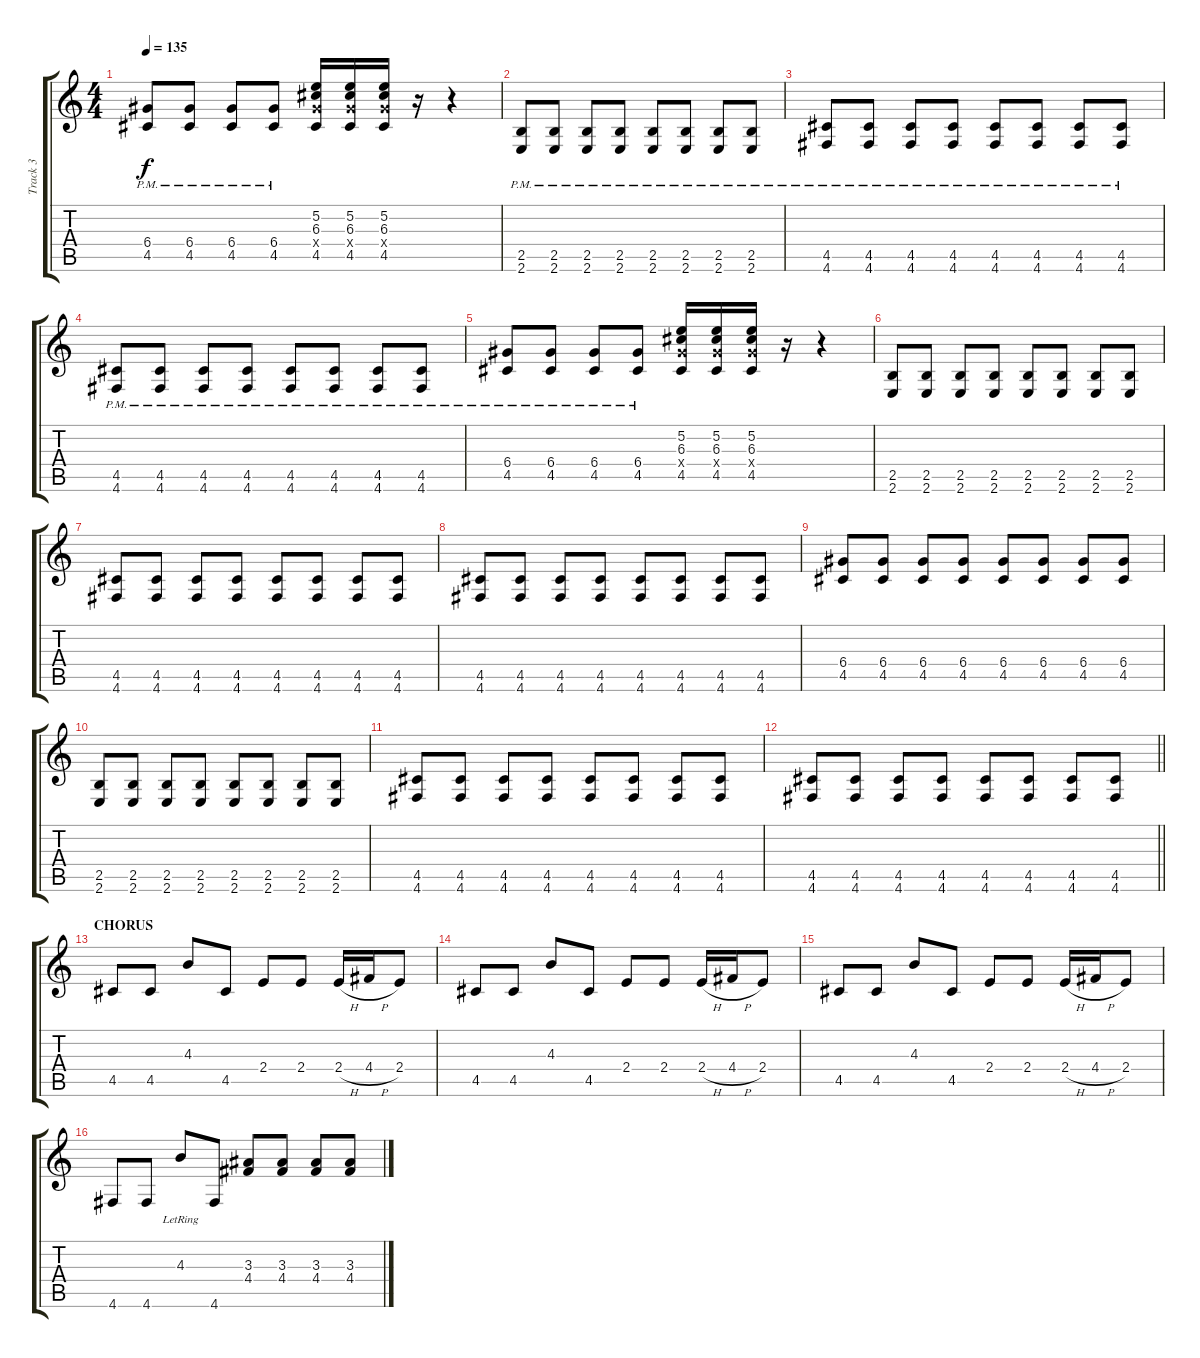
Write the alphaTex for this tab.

\track ("Track 3" "Track 3") {instrument distortionguitar}
\staff {score tabs}
\tuning (E4 B3 G3 D3 A2 D2) {hide}
\ts (4 4)
\tempo 135
\clef g2
\ks c
(6.4{pm} 4.5{pm}).8{dy f} (6.4{pm} 4.5{pm}).8 (6.4{pm} 4.5{pm}).8 (6.4{pm} 4.5{pm}).8 (5.2 6.3 6.4{x} 4.5).16 (5.2 6.3 6.4{x} 4.5).16 (5.2 6.3 6.4{x} 4.5).16 r.16 r.4 |
(2.5{pm} 2.6{pm}).8 (2.5{pm} 2.6{pm}).8 (2.5{pm} 2.6{pm}).8 (2.5{pm} 2.6{pm}).8 (2.5{pm} 2.6{pm}).8 (2.5{pm} 2.6{pm}).8 (2.5{pm} 2.6{pm}).8 (2.5{pm} 2.6{pm}).8 |
(4.5{pm} 4.6{pm}).8 (4.5{pm} 4.6{pm}).8 (4.5{pm} 4.6{pm}).8 (4.5{pm} 4.6{pm}).8 (4.5{pm} 4.6{pm}).8 (4.5{pm} 4.6{pm}).8 (4.5{pm} 4.6{pm}).8 (4.5{pm} 4.6{pm}).8 |
(4.5{pm} 4.6{pm}).8 (4.5{pm} 4.6{pm}).8 (4.5{pm} 4.6{pm}).8 (4.5{pm} 4.6{pm}).8 (4.5{pm} 4.6{pm}).8 (4.5{pm} 4.6{pm}).8 (4.5{pm} 4.6{pm}).8 (4.5{pm} 4.6{pm}).8 |
(6.4{pm} 4.5{pm}).8 (6.4{pm} 4.5{pm}).8 (6.4{pm} 4.5{pm}).8 (6.4{pm} 4.5{pm}).8 (5.2 6.3 6.4{x} 4.5).16 (5.2 6.3 6.4{x} 4.5).16 (5.2 6.3 6.4{x} 4.5).16 r.16 r.4 |
(2.5 2.6).8 (2.5 2.6).8 (2.5 2.6).8 (2.5 2.6).8 (2.5 2.6).8 (2.5 2.6).8 (2.5 2.6).8 (2.5 2.6).8 |
(4.5 4.6).8 (4.5 4.6).8 (4.5 4.6).8 (4.5 4.6).8 (4.5 4.6).8 (4.5 4.6).8 (4.5 4.6).8 (4.5 4.6).8 |
(4.5 4.6).8 (4.5 4.6).8 (4.5 4.6).8 (4.5 4.6).8 (4.5 4.6).8 (4.5 4.6).8 (4.5 4.6).8 (4.5 4.6).8 |
(6.4 4.5).8 (6.4 4.5).8 (6.4 4.5).8 (6.4 4.5).8 (6.4 4.5).8 (6.4 4.5).8 (6.4 4.5).8 (6.4 4.5).8 |
(2.5 2.6).8 (2.5 2.6).8 (2.5 2.6).8 (2.5 2.6).8 (2.5 2.6).8 (2.5 2.6).8 (2.5 2.6).8 (2.5 2.6).8 |
(4.5 4.6).8 (4.5 4.6).8 (4.5 4.6).8 (4.5 4.6).8 (4.5 4.6).8 (4.5 4.6).8 (4.5 4.6).8 (4.5 4.6).8 |
\barLineRight lightlight
(4.5 4.6).8 (4.5 4.6).8 (4.5 4.6).8 (4.5 4.6).8 (4.5 4.6).8 (4.5 4.6).8 (4.5 4.6).8 (4.5 4.6).8 |
\section ("" "CHORUS")
4.5.8 4.5.8 4.3.8 4.5.8 2.4.8 2.4.8 2.4{h}.16 4.4{h}.16 2.4.8 |
4.5.8 4.5.8 4.3.8 4.5.8 2.4.8 2.4.8 2.4{h}.16 4.4{h}.16 2.4.8 |
4.5.8 4.5.8 4.3.8 4.5.8 2.4.8 2.4.8 2.4{h}.16 4.4{h}.16 2.4.8 |
4.6.8 4.6.8 4.3{lr}.8 4.6.8 (3.3 4.4).8 (3.3 4.4).8 (3.3 4.4).8 (3.3 4.4).8
